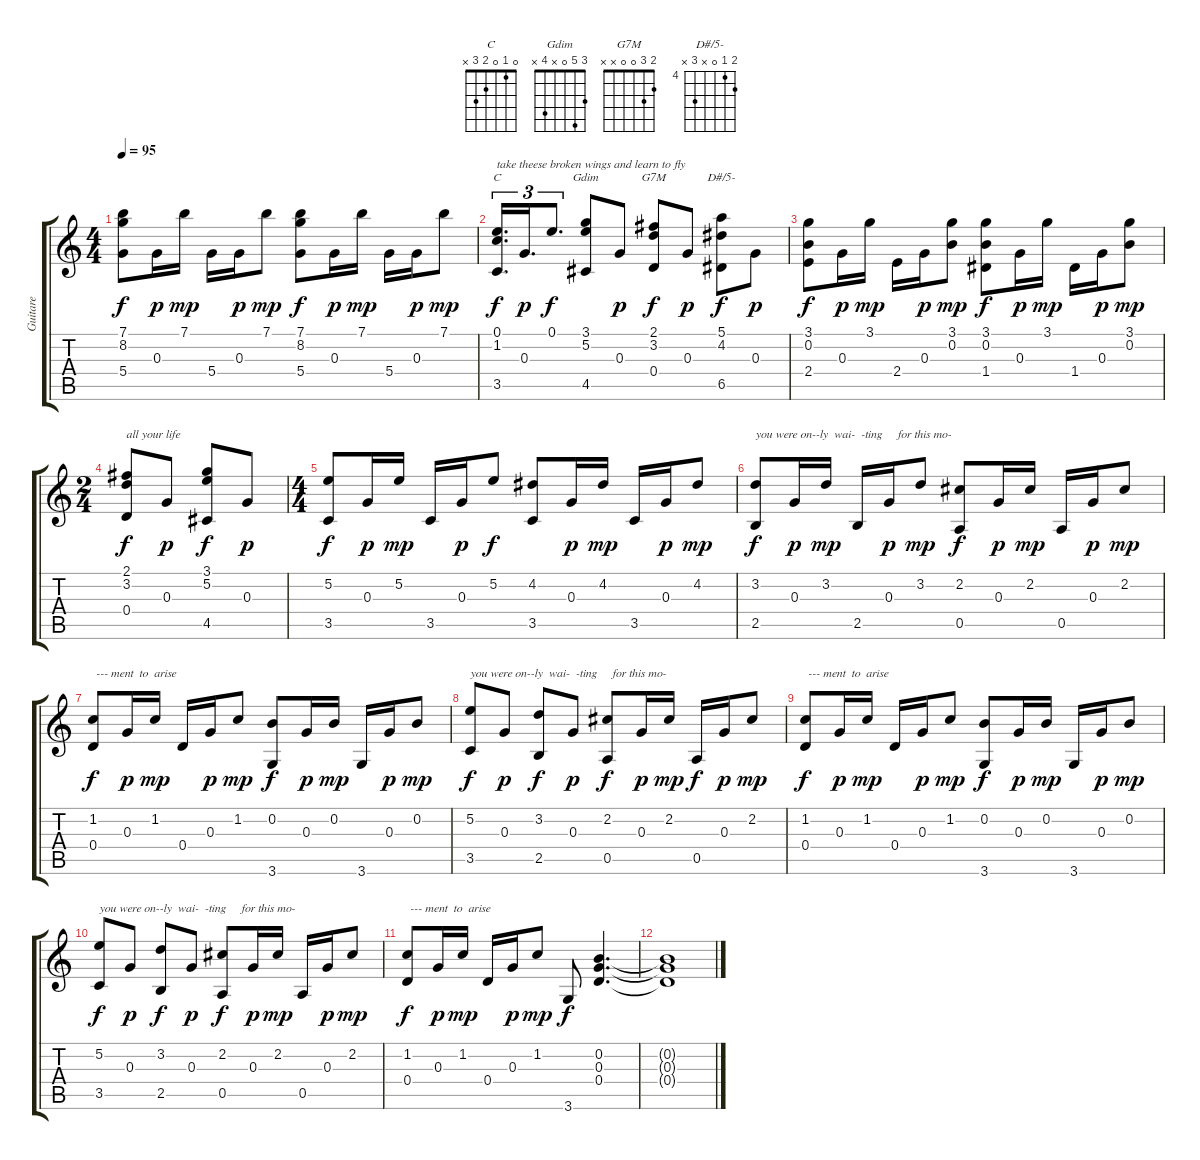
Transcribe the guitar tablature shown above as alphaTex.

\track ("Guitare" "Guitare") {instrument acousticguitarsteel}
\staff {score tabs}
\tuning (E4 B3 G3 D3 A2 E2) {hide}
\chord ("C" 0 1 0 2 3 x)
\chord ("Gdim" 3 5 0 x 4 x)
\chord ("G7M" 2 3 0 0 x x)
\chord ("D#/5-" 5 4 0 x 6 x) {firstfret 4}
\ts (4 4)
\tempo 95
\clef g2
\ks c
(7.1 8.2 5.4).8{dy f} 0.3.16{dy p} 7.1.16{dy mp} 5.4.16 0.3.16{dy p} 7.1.8{dy mp} (7.1 8.2 5.4).8{dy f} 0.3.16{dy p} 7.1.16{dy mp} 5.4.16 0.3.16{dy p} 7.1.8{dy mp} |
(0.1 1.2 3.5).16{d tu (3 2) ch "C" txt "take theese broken wings and learn to fly" dy f} 0.3.16{d tu (3 2) dy p} 0.1.8{d tu (3 2) dy f} (3.1 5.2 4.5).8{ch "Gdim"} 0.3.8{dy p} (2.1 3.2 0.4).8{ch "G7M" dy f} 0.3.8{dy p} (5.1 4.2 6.5).8{ch "D#/5-" dy f} 0.3.8{dy p} |
(3.1 0.2 2.4).8{dy f} 0.3.16{dy p} 3.1.16{dy mp} 2.4.16 0.3.16{dy p} (3.1 0.2).8{dy mp} (3.1 0.2 1.4).8{dy f} 0.3.16{dy p} 3.1.16{dy mp} 1.4.16 0.3.16{dy p} (3.1 0.2).8{dy mp} |
\ts (2 4)
(2.1 3.2 0.4).8{txt "all your life" dy f} 0.3.8{dy p} (3.1 5.2 4.5).8{dy f} 0.3.8{dy p} |
\ts (4 4)
(5.2 3.5).8{dy f} 0.3.16{dy p} 5.2.16{dy mp} 3.5.16 0.3.16{dy p} 5.2.8{dy f} (4.2 3.5).8 0.3.16{dy p} 4.2.16{dy mp} 3.5.16 0.3.16{dy p} 4.2.8{dy mp} |
(3.2 2.5).8{txt "you were on--ly  wai-  -ting     for this mo-" dy f} 0.3.16{dy p} 3.2.16{dy mp} 2.5.16 0.3.16{dy p} 3.2.8{dy mp} (2.2 0.5).8{dy f} 0.3.16{dy p} 2.2.16{dy mp} 0.5.16 0.3.16{dy p} 2.2.8{dy mp} |
(1.2 0.4).8{txt " --- ment  to  arise" dy f} 0.3.16{dy p} 1.2.16{dy mp} 0.4.16 0.3.16{dy p} 1.2.8{dy mp} (0.2 3.6).8{dy f} 0.3.16{dy p} 0.2.16{dy mp} 3.6.16 0.3.16{dy p} 0.2.8{dy mp} |
(5.2 3.5).8{txt "you were on--ly  wai-  -ting     for this mo-" dy f} 0.3.8{dy p} (3.2 2.5).8{dy f} 0.3.8{dy p} (2.2 0.5).8{dy f} 0.3.16{dy p} 2.2.16{dy mp} 0.5.16{dy f} 0.3.16{dy p} 2.2.8{dy mp} |
(1.2 0.4).8{txt " --- ment  to  arise" dy f} 0.3.16{dy p} 1.2.16{dy mp} 0.4.16 0.3.16{dy p} 1.2.8{dy mp} (0.2 3.6).8{dy f} 0.3.16{dy p} 0.2.16{dy mp} 3.6.16 0.3.16{dy p} 0.2.8{dy mp} |
(5.2 3.5).8{txt "you were on--ly  wai-  -ting     for this mo-" dy f} 0.3.8{dy p} (3.2 2.5).8{dy f} 0.3.8{dy p} (2.2 0.5).8{dy f} 0.3.16{dy p} 2.2.16{dy mp} 0.5.16 0.3.16{dy p} 2.2.8{dy mp} |
(1.2 0.4).8{txt " --- ment  to  arise" dy f} 0.3.16{dy p} 1.2.16{dy mp} 0.4.16 0.3.16{dy p} 1.2.8{dy mp} 3.6.8{dy f} (0.2 0.3 0.4).4{d} |
(0.2{t} 0.3{t} 0.4{t}).1
